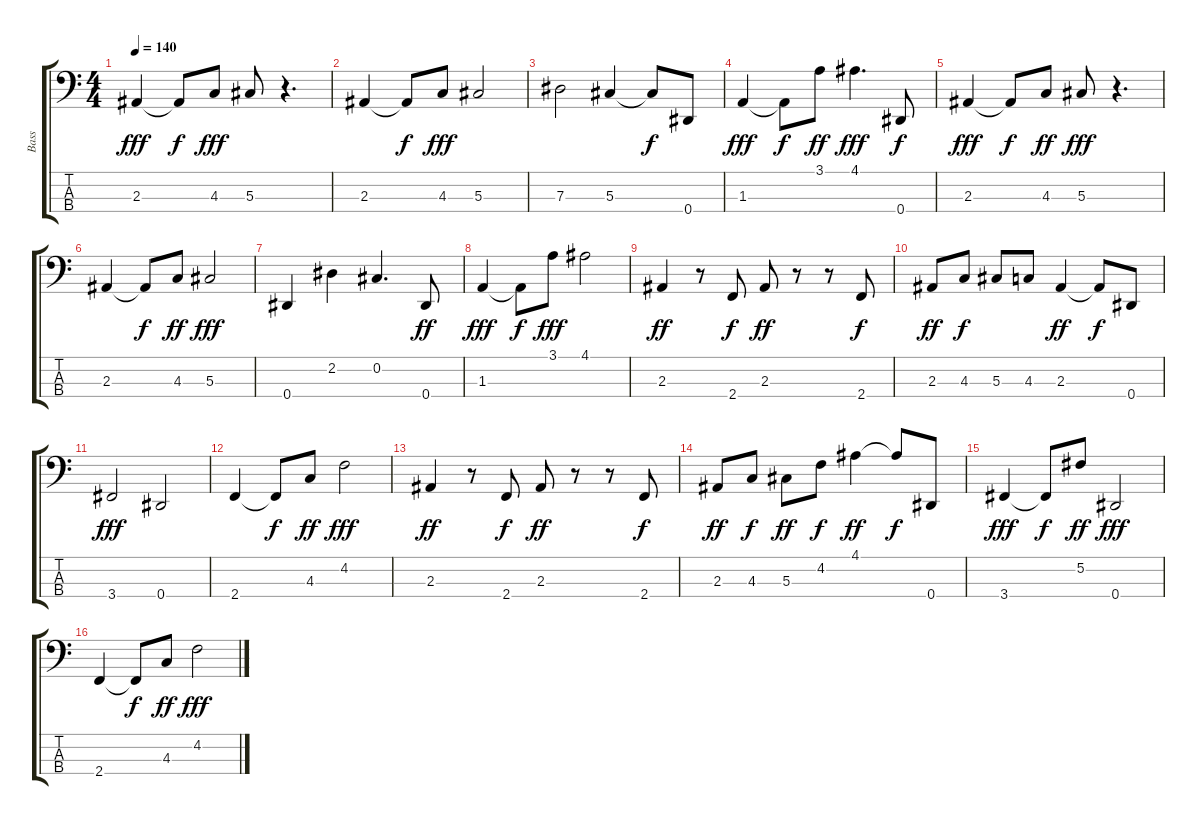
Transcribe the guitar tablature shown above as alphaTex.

\track ("Bass" "Bass") {instrument electricbasspick}
\staff {score tabs}
\tuning (Gb2 Db2 Ab1 Eb1) {hide}
\ts (4 4)
\tempo 140
\clef f4
\ks c
2.3.4{dy fff} 2.3{t}.8{dy f} 4.3.8{dy fff} 5.3.8 r.4{d} |
2.3.4 2.3{t}.8{dy f} 4.3.8{dy fff} 5.3.2 |
7.3.2 5.3.4 5.3{t}.8{dy f} 0.4.8 |
1.3.4{dy fff} 1.3{t}.8{dy f} 3.1.8{dy ff} 4.1.4{d dy fff} 0.4.8{dy f} |
2.3.4{dy fff} 2.3{t}.8{dy f} 4.3.8{dy ff} 5.3.8{dy fff} r.4{d} |
2.3.4 2.3{t}.8{dy f} 4.3.8{dy ff} 5.3.2{dy fff} |
0.4.4 2.2.4 0.2.4{d} 0.4.8{dy ff} |
1.3.4{dy fff} 1.3{t}.8{dy f} 3.1.8{dy fff} 4.1.2 |
2.3.4{dy ff} r.8 2.4.8{dy f} 2.3.8{dy ff} r.8 r.8 2.4.8{dy f} |
2.3.8{dy ff} 4.3.8{dy f} 5.3.8 4.3.8 2.3.4{dy ff} 2.3{t}.8{dy f} 0.4.8 |
3.4.2{dy fff} 0.4.2 |
2.4.4 2.4{t}.8{dy f} 4.3.8{dy ff} 4.2.2{dy fff} |
2.3.4{dy ff} r.8 2.4.8{dy f} 2.3.8{dy ff} r.8 r.8 2.4.8{dy f} |
2.3.8{dy ff} 4.3.8{dy f} 5.3.8{dy ff} 4.2.8{dy f} 4.1.4{dy ff} 4.1{t}.8{dy f} 0.4.8 |
3.4.4{dy fff} 3.4{t}.8{dy f} 5.2.8{dy ff} 0.4.2{dy fff} |
2.4.4 2.4{t}.8{dy f} 4.3.8{dy ff} 4.2.2{dy fff}
